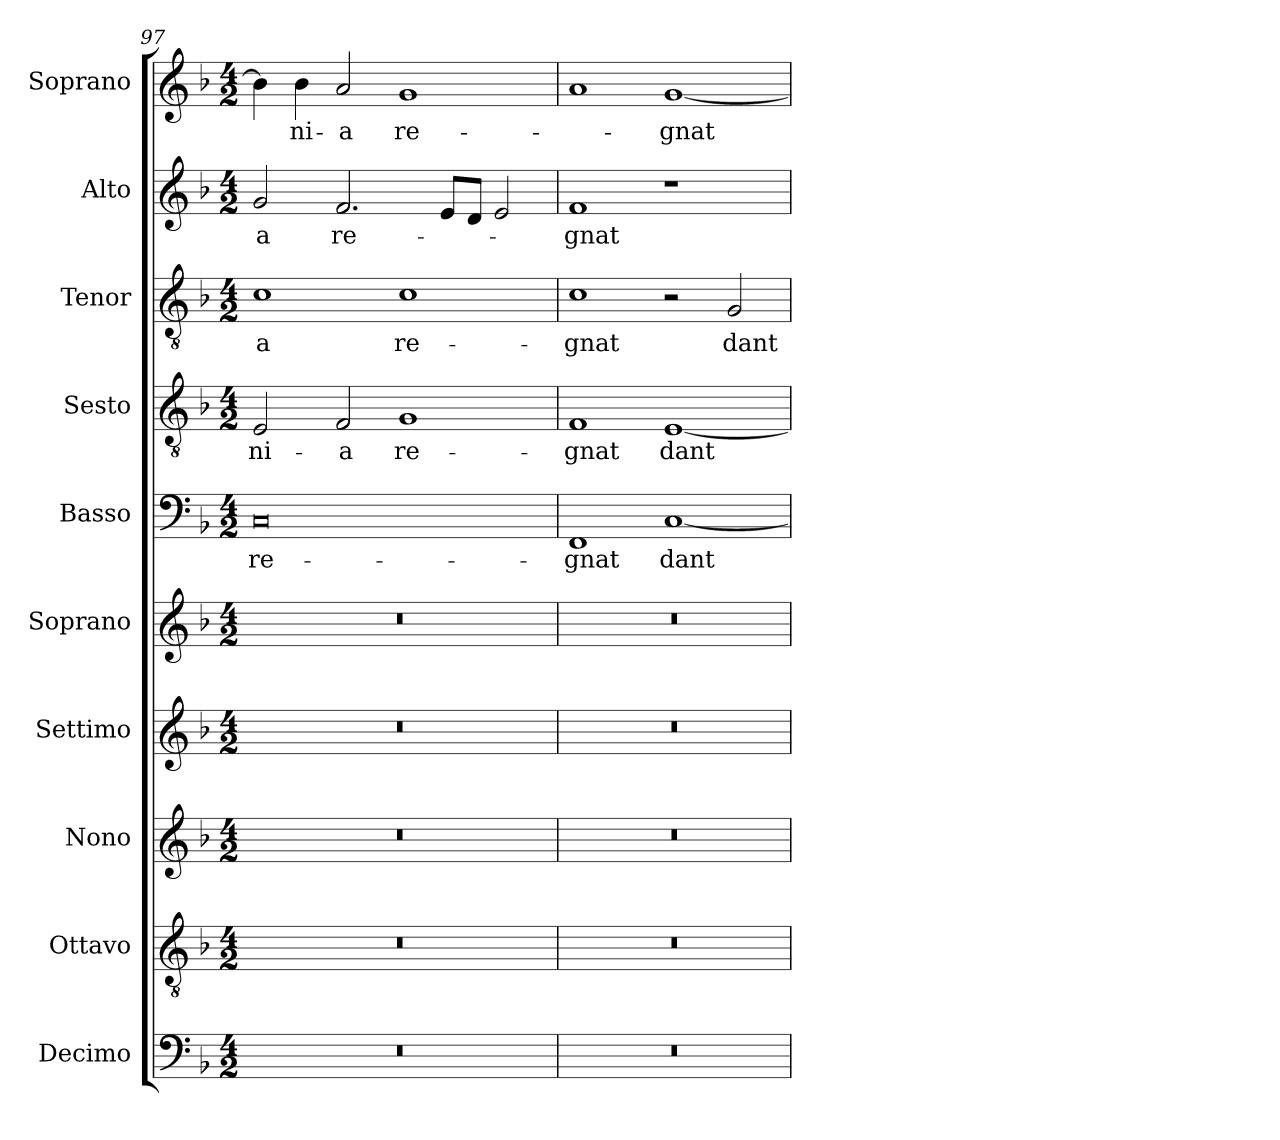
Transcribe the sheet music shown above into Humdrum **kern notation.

**kern	**kern	**kern	**kern	**kern	**kern	**text	**kern	**text	**kern	**text	**kern	**text	**kern	**text
*part10	*part9	*part8	*part7	*part6	*part5	*part5	*part4	*part4	*part3	*part3	*part2	*part2	*part1	*part1
*staff10	*staff9	*staff8	*staff7	*staff6	*staff5	*staff5	*staff4	*staff4	*staff3	*staff3	*staff2	*staff2	*staff1	*staff1
*I"Decimo	*I"Ottavo	*I"Nono	*I"Settimo	*I"Soprano	*I"Basso	*	*I"Sesto	*	*I"Tenor	*	*I"Alto	*	*I"Soprano	*
*I'Dc.	*I'Ot.	*I'N.	*I'St.	*I'S.	*I'B.	*	*I'Ss.	*	*I'T.	*	*I'A.	*	*I'S.	*
*clefF4	*clefGv2	*clefG2	*clefG2	*clefG2	*clefF4	*	*clefGv2	*	*clefGv2	*	*clefG2	*	*clefG2	*
*	*ITrd7c12	*	*	*	*	*	*ITrd7c12	*	*ITrd7c12	*	*	*	*	*
*k[b-]	*k[b-]	*k[b-]	*k[b-]	*k[b-]	*k[b-]	*	*k[b-]	*	*k[b-]	*	*k[b-]	*	*k[b-]	*
*F:	*F:	*F:	*F:	*F:	*F:	*	*F:	*	*F:	*	*F:	*	*F:	*
*M4/2	*M4/2	*M4/2	*M4/2	*M4/2	*M4/2	*	*M4/2	*	*M4/2	*	*M4/2	*	*M4/2	*
=97	=97	=97	=97	=97	=97	=97	=97	=97	=97	=97	=97	=97	=97	=97
!LO:N:vis=1	!LO:N:vis=1	!LO:N:vis=1	!LO:N:vis=1	!LO:N:vis=1	!	!	!	!	!	!	!	!	!	!
!	!	!	!	!	!	!LO:LY:b:color=#000000	!	!	!	!	!	!	!	!
!	!	!	!	!	!	!	!	!LO:LY:b:color=#000000	!	!	!	!	!	!
!	!	!	!	!	!	!	!	!	!	!LO:LY:b:color=#000000	!	!	!	!
!	!	!	!	!	!	!	!	!	!	!	!	!LO:LY:b:color=#000000	!	!
0r	0r	0r	0r	0r	0Ci	re-	2EEi/	-ni-	1Ci	-a	2gi/	-a	4b-i\]	.
!	!	!	!	!	!	!	!	!	!	!	!	!	!	!LO:LY:b:color=#000000
.	.	.	.	.	.	.	.	.	.	.	.	.	4b-i\	-ni-
!	!	!	!	!	!	!	!	!LO:LY:b:color=#000000	!	!	!	!	!	!
!	!	!	!	!	!	!	!	!	!	!	!	!LO:LY:b:color=#000000	!	!
!	!	!	!	!	!	!	!	!	!	!	!	!	!	!LO:LY:b:color=#000000
.	.	.	.	.	.	.	2FFi/	-a	.	.	2.fi/	re-	2ai/	-a
!	!	!	!	!	!	!	!	!LO:LY:b:color=#000000	!	!	!	!	!	!
!	!	!	!	!	!	!	!	!	!	!LO:LY:b:color=#000000	!	!	!	!
!	!	!	!	!	!	!	!	!	!	!	!	!	!	!LO:LY:b:color=#000000
.	.	.	.	.	.	.	1GGi	re-	1Ci	re-	.	.	1gi	re-
.	.	.	.	.	.	.	.	.	.	.	8ei/L	.	.	.
.	.	.	.	.	.	.	.	.	.	.	8di/J	.	.	.
.	.	.	.	.	.	.	.	.	.	.	2ei/	.	.	.
=98	=98	=98	=98	=98	=98	=98	=98	=98	=98	=98	=98	=98	=98	=98
!LO:N:vis=1	!LO:N:vis=1	!LO:N:vis=1	!LO:N:vis=1	!LO:N:vis=1	!	!	!	!	!	!	!	!	!	!
!	!	!	!	!	!	!LO:LY:b:color=#000000	!	!	!	!	!	!	!	!
!	!	!	!	!	!	!	!	!LO:LY:b:color=#000000	!	!	!	!	!	!
!	!	!	!	!	!	!	!	!	!	!LO:LY:b:color=#000000	!	!	!	!
!	!	!	!	!	!	!	!	!	!	!	!	!LO:LY:b:color=#000000	!	!
0r	0r	0r	0r	0r	1FFi	-gnat	1FFi	-gnat	1Ci	-gnat	1fi	-gnat	1ai	.
!	!	!	!	!	!	!LO:LY:b:color=#000000	!	!	!	!	!	!	!	!
!	!	!	!	!	!	!	!	!LO:LY:b:color=#000000	!	!	!	!	!	!
!	!	!	!	!	!	!	!	!	!	!	!	!	!	!LO:LY:b:color=#000000
.	.	.	.	.	[1Ci	dant-	[1EEi	dant-	2r	.	1r	.	[1gi	-gnat
!	!	!	!	!	!	!	!	!	!	!LO:LY:b:color=#000000	!	!	!	!
.	.	.	.	.	.	.	.	.	2GGi/	dant-	.	.	.	.
=	=	=	=	=	=	=	=	=	=	=	=	=	=	=
*-	*-	*-	*-	*-	*-	*-	*-	*-	*-	*-	*-	*-	*-	*-
